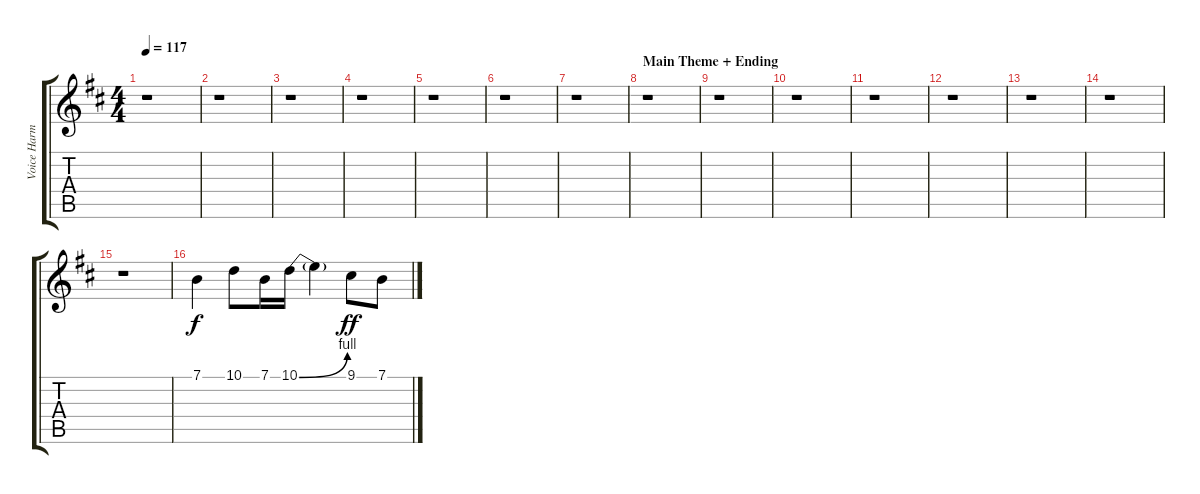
\track ("Voice Harmony" "Voice Harm") {instrument synthvoice}
\staff {score tabs}
\tuning (E4 B3 G3 D3 A2 E2) {hide}
\ts (4 4)
\tempo 117
\clef g2
\ks d
r.1{dy f} |
r.1 |
r.1 |
r.1 |
r.1 |
r.1 |
r.1 |
\section ("" "Main Theme + Ending")
r.1 |
r.1 |
r.1 |
r.1 |
r.1 |
r.1 |
r.1 |
r.1 |
7.1.4 10.1.8 7.1.16 10.1{be (bend 0 0 60 4)}.16 10.1{t}.4 9.1.8{dy ff} 7.1.8
